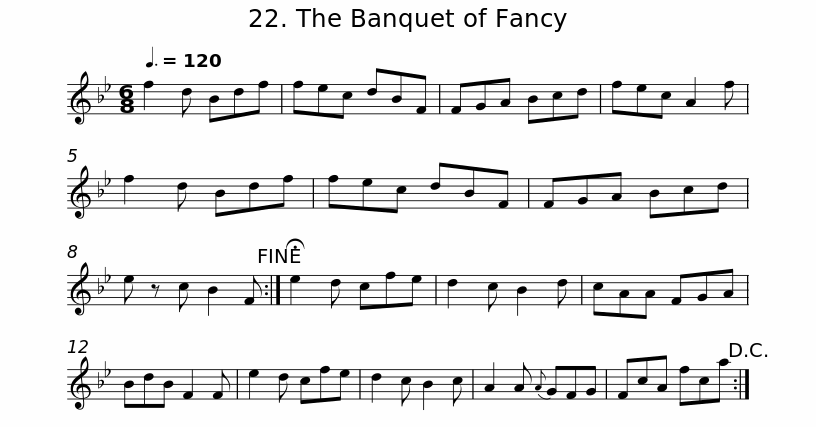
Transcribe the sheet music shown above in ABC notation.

X:1
L:1/8
Q:3/8=120
M:6/8
I:linebreak $
K:Bb
V:1 treble
V:1
 f2 d Bdf | fec dBF | FGA Bcd | fec A2 f | f2 d Bdf | %5
 fec dBF | FGA Bcd |$ e z c B2 F!fine! :|$ !fermata!e2 d cfe | d2 c B2 d | %10
 cAA FGA | BdB F2 F | e2 d cfe | d2 c B2 c | A2 A{A} GFG | %15
 FcA fca!D.C.! :| %16
